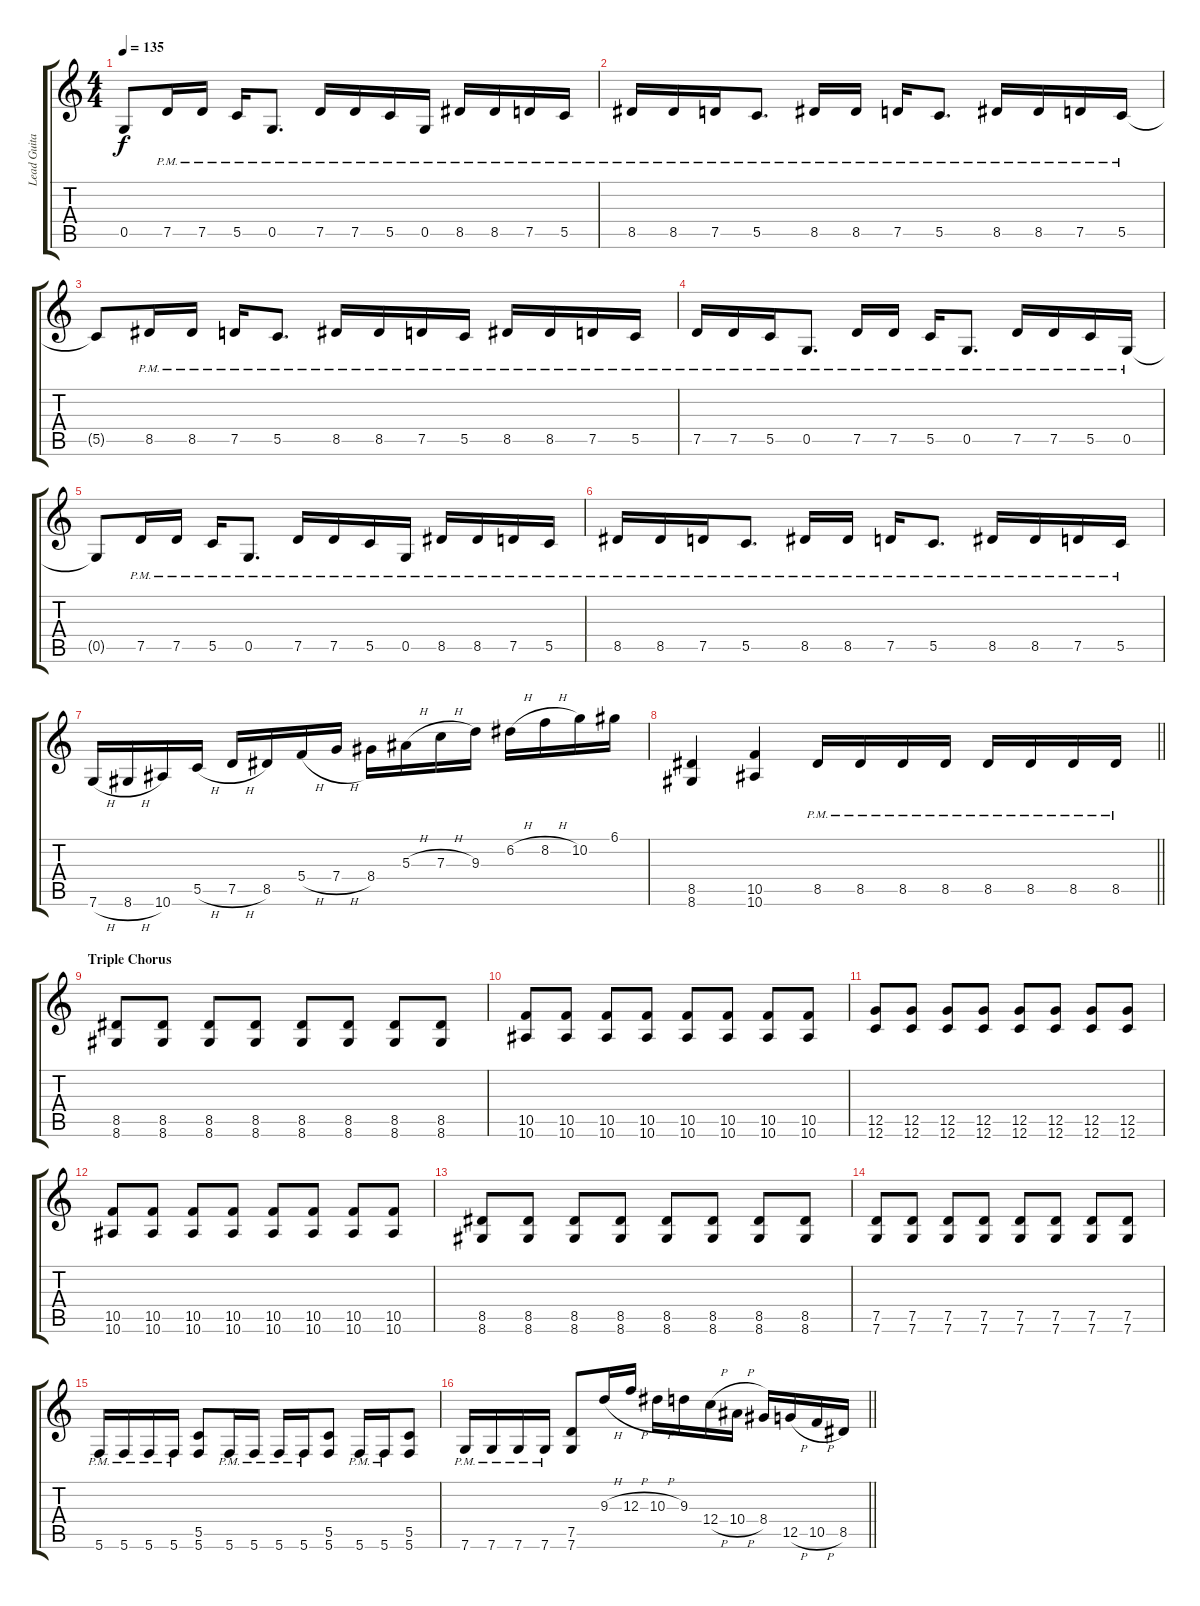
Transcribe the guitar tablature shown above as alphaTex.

\track ("Lead Guitar" "Lead Guita") {instrument distortionguitar}
\staff {score tabs}
\tuning (D4 A3 F3 C3 G2 C2) {hide}
\ts (4 4)
\tempo 135
\clef g2
\ks c
0.5{t}.8{dy f} 7.5{pm}.16 7.5{pm}.16 5.5{pm}.16 0.5{pm}.8{d} 7.5{pm}.16 7.5{pm}.16 5.5{pm}.16 0.5{pm}.16 8.5{pm}.16 8.5{pm}.16 7.5{pm}.16 5.5{pm}.16 |
8.5{pm}.16 8.5{pm}.16 7.5{pm}.16 5.5{pm}.8{d} 8.5{pm}.16 8.5{pm}.16 7.5{pm}.16 5.5{pm}.8{d} 8.5{pm}.16 8.5{pm}.16 7.5{pm}.16 5.5{pm}.16 |
5.5{t}.8 8.5{pm}.16 8.5{pm}.16 7.5{pm}.16 5.5{pm}.8{d} 8.5{pm}.16 8.5{pm}.16 7.5{pm}.16 5.5{pm}.16 8.5{pm}.16 8.5{pm}.16 7.5{pm}.16 5.5{pm}.16 |
7.5{pm}.16 7.5{pm}.16 5.5{pm}.16 0.5{pm}.8{d} 7.5{pm}.16 7.5{pm}.16 5.5{pm}.16 0.5{pm}.8{d} 7.5{pm}.16 7.5{pm}.16 5.5{pm}.16 0.5{pm}.16 |
0.5{t}.8 7.5{pm}.16 7.5{pm}.16 5.5{pm}.16 0.5{pm}.8{d} 7.5{pm}.16 7.5{pm}.16 5.5{pm}.16 0.5{pm}.16 8.5{pm}.16 8.5{pm}.16 7.5{pm}.16 5.5{pm}.16 |
8.5{pm}.16 8.5{pm}.16 7.5{pm}.16 5.5{pm}.8{d} 8.5{pm}.16 8.5{pm}.16 7.5{pm}.16 5.5{pm}.8{d} 8.5{pm}.16 8.5{pm}.16 7.5{pm}.16 5.5{pm}.16 |
7.6{h}.16{balance 4} 8.6{h}.16 10.6.16 5.5{h}.16 7.5{h}.16 8.5.16 5.4{h}.16 7.4{h}.16 8.4.16 5.3{h}.16 7.3{h}.16 9.3.16 6.2{h}.16 8.2{h}.16 10.2.16 6.1.16 |
\barLineRight lightlight
(8.5 8.6).4{balance 8} (10.5 10.6).4 8.5{pm}.16 8.5{pm}.16 8.5{pm}.16 8.5{pm}.16 8.5{pm}.16 8.5{pm}.16 8.5{pm}.16 8.5{pm}.16 |
\section ("" "Triple Chorus")
(8.5 8.6).8 (8.5 8.6).8 (8.5 8.6).8 (8.5 8.6).8 (8.5 8.6).8 (8.5 8.6).8 (8.5 8.6).8 (8.5 8.6).8 |
(10.5 10.6).8 (10.5 10.6).8 (10.5 10.6).8 (10.5 10.6).8 (10.5 10.6).8 (10.5 10.6).8 (10.5 10.6).8 (10.5 10.6).8 |
(12.5 12.6).8 (12.5 12.6).8 (12.5 12.6).8 (12.5 12.6).8 (12.5 12.6).8 (12.5 12.6).8 (12.5 12.6).8 (12.5 12.6).8 |
(10.5 10.6).8 (10.5 10.6).8 (10.5 10.6).8 (10.5 10.6).8 (10.5 10.6).8 (10.5 10.6).8 (10.5 10.6).8 (10.5 10.6).8 |
(8.5 8.6).8 (8.5 8.6).8 (8.5 8.6).8 (8.5 8.6).8 (8.5 8.6).8 (8.5 8.6).8 (8.5 8.6).8 (8.5 8.6).8 |
(7.5 7.6).8 (7.5 7.6).8 (7.5 7.6).8 (7.5 7.6).8 (7.5 7.6).8 (7.5 7.6).8 (7.5 7.6).8 (7.5 7.6).8 |
5.6{pm}.16 5.6{pm}.16 5.6{pm}.16 5.6{pm}.16 (5.5 5.6).8 5.6{pm}.16 5.6{pm}.16 5.6{pm}.16 5.6{pm}.16 (5.5 5.6).8 5.6{pm}.16 5.6{pm}.16 (5.5 5.6).8 |
\barLineRight lightlight
7.6{pm}.16 7.6{pm}.16 7.6{pm}.16 7.6{pm}.16 (7.5 7.6).8 9.3{h}.16 12.3{h}.16 10.3{h}.16 9.3.16 12.4{h}.16 10.4{h}.16 8.4.16 12.5{h}.16 10.5{h}.16 8.5.16
